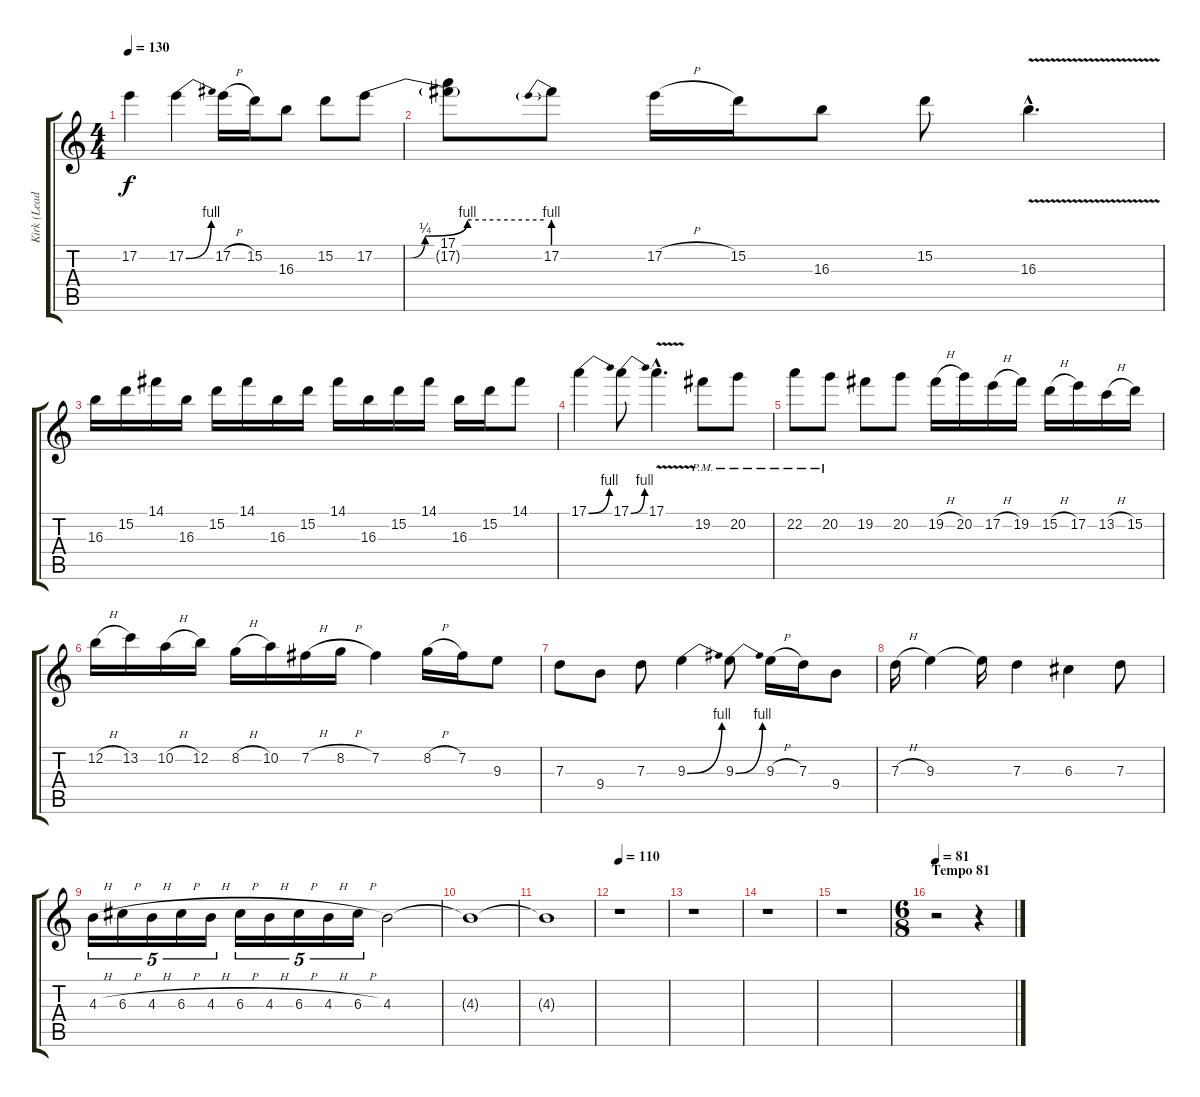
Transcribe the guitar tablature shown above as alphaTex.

\track ("Kirk (Lead Guitar)" "Kirk (Lead") {instrument distortionguitar}
\staff {score tabs}
\tuning (E4 B3 G3 D3 A2 E2) {hide}
\ts (4 4)
\tempo 130
\clef g2
\ks c
17.2{t}.4{dy f} 17.2{be (bend 0 0 60 4)}.4 17.2{h}.16 15.2.16 16.3.8 15.2.8 17.2{be (custom 0 0 11 0 18 1 33 4 37 4 60 4)}.8 |
(17.1{t} 17.2{t}).8 17.2{be (prebend 0 4 60 4)}.8 17.2{h}.16 15.2.16 16.3.8 15.2.8 16.3{v hac}.4{d} |
16.3.16 15.2.16 14.1.16 16.3.16 15.2.16 14.1.16 16.3.16 15.2.16 14.1.16 16.3.16 15.2.16 14.1.16 16.3.16 15.2.16 14.1.8 |
17.1{be (bend 0 0 60 4)}.4 17.1{be (bend 0 0 60 4)}.8 17.1{v hac}.4{d} 19.2{pm}.8 20.2{pm}.8 |
22.2{pm}.8 20.2{pm}.8 19.2.8 20.2.8 19.2{h}.16 20.2.16 17.2{h}.16 19.2.16 15.2{h}.16 17.2.16 13.2{h}.16 15.2.16 |
12.2{h}.16 13.2.16 10.2{h}.16 12.2.16 8.2{h}.16 10.2.16 7.2{h}.16 8.2{h}.16 7.2.4 8.2{h}.16 7.2.16 9.3.8 |
7.3.8 9.4.8 7.3.8 9.3{be (bend 0 0 60 4)}.4 9.3{be (bend 0 0 60 4)}.8 9.3{h}.16 7.3.16 9.4.8 |
7.3{h}.16 9.3.4 9.3{t}.16 7.3.4 6.3.4 7.3.8 |
4.3{h}.16{tu (5 4)} 6.3{h}.16{tu (5 4)} 4.3{h}.16{tu (5 4)} 6.3{h}.16{tu (5 4)} 4.3{h}.16{tu (5 4)} 6.3{h}.16{tu (5 4)} 4.3{h}.16{tu (5 4)} 6.3{h}.16{tu (5 4)} 4.3{h}.16{tu (5 4)} 6.3{h}.16{tu (5 4)} 4.3.2{volume 6} |
4.3{t}.1 |
4.3{t}.1 |
\tempo 110
r.1 |
r.1 |
r.1 |
r.1 |
\ts (6 8)
\section ("" "Tempo 81")
\tempo 81
r.2 r.4
